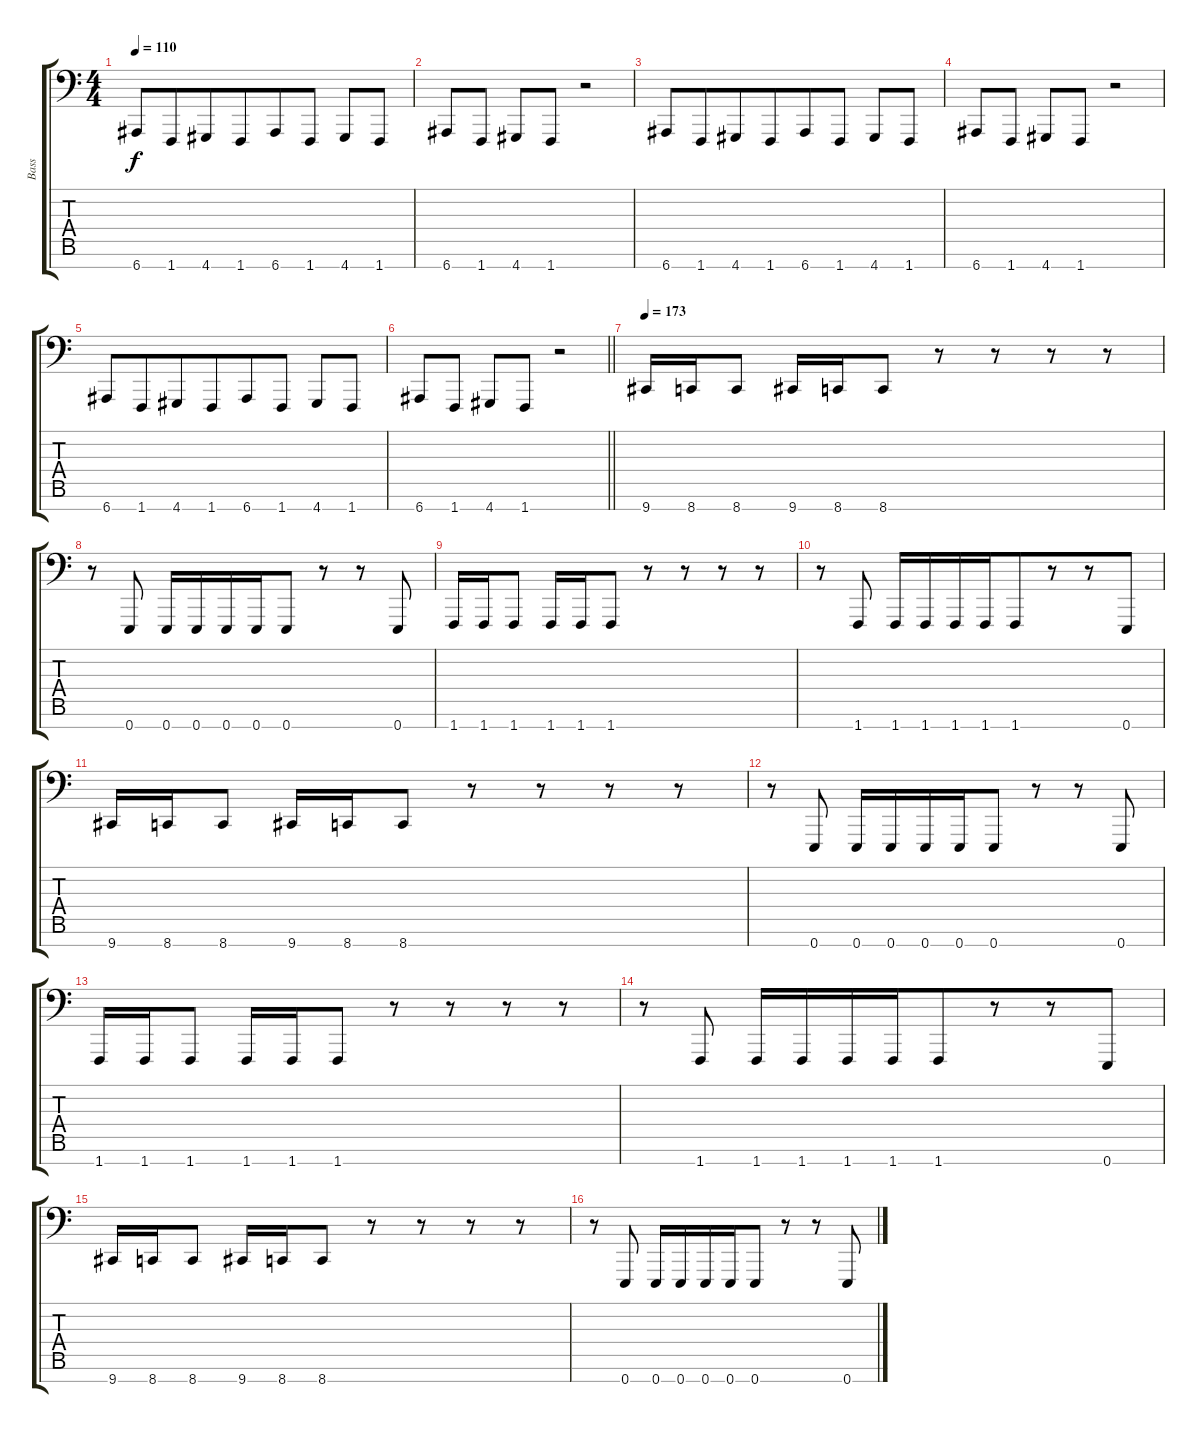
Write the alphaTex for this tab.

\track ("Bass" "Bass") {instrument electricbassfinger}
\staff {score tabs}
\tuning (B2 Gb2 E2 B1 E1 B0 E0) {hide}
\ts (4 4)
\tempo 110
\clef f4
\ks c
6.7.8{dy f} 1.7.8{beam merge} 4.7.8 1.7.8{beam merge} 6.7.8 1.7.8 4.7.8 1.7.8 |
6.7.8{beam merge} 1.7.8 4.7.8 1.7.8{beam merge} r.2 |
6.7.8 1.7.8{beam merge} 4.7.8 1.7.8{beam merge} 6.7.8 1.7.8 4.7.8 1.7.8 |
6.7.8{beam merge} 1.7.8 4.7.8 1.7.8 r.2 |
6.7.8 1.7.8{beam merge} 4.7.8 1.7.8{beam merge} 6.7.8 1.7.8 4.7.8 1.7.8 |
\barLineRight lightlight
6.7.8{beam merge} 1.7.8 4.7.8 1.7.8 r.2 |
\section ("" "")
\tempo 173
9.7.16{beam merge} 8.7.16 8.7.8 9.7.16 8.7.16 8.7.8 r.8 r.8{beam merge} r.8 r.8 |
r.8 0.7.8 0.7.16 0.7.16 0.7.16{beam merge} 0.7.16{beam merge} 0.7.8 r.8 r.8 0.7.8 |
1.7.16{beam merge} 1.7.16 1.7.8 1.7.16 1.7.16 1.7.8 r.8 r.8 r.8 r.8 |
r.8 1.7.8 1.7.16 1.7.16{beam merge} 1.7.16 1.7.16{beam merge} 1.7.8{beam merge} r.8 r.8{beam merge} 0.7.8 |
9.7.16{beam merge} 8.7.16 8.7.8 9.7.16 8.7.16 8.7.8 r.8 r.8{beam merge} r.8 r.8 |
r.8 0.7.8 0.7.16 0.7.16 0.7.16{beam merge} 0.7.16{beam merge} 0.7.8 r.8 r.8 0.7.8 |
1.7.16{beam merge} 1.7.16 1.7.8 1.7.16 1.7.16 1.7.8 r.8 r.8 r.8 r.8 |
r.8 1.7.8 1.7.16 1.7.16{beam merge} 1.7.16 1.7.16{beam merge} 1.7.8{beam merge} r.8 r.8{beam merge} 0.7.8 |
9.7.16{beam merge} 8.7.16 8.7.8 9.7.16 8.7.16 8.7.8 r.8 r.8{beam merge} r.8 r.8 |
r.8 0.7.8 0.7.16 0.7.16 0.7.16{beam merge} 0.7.16{beam merge} 0.7.8 r.8 r.8 0.7.8
